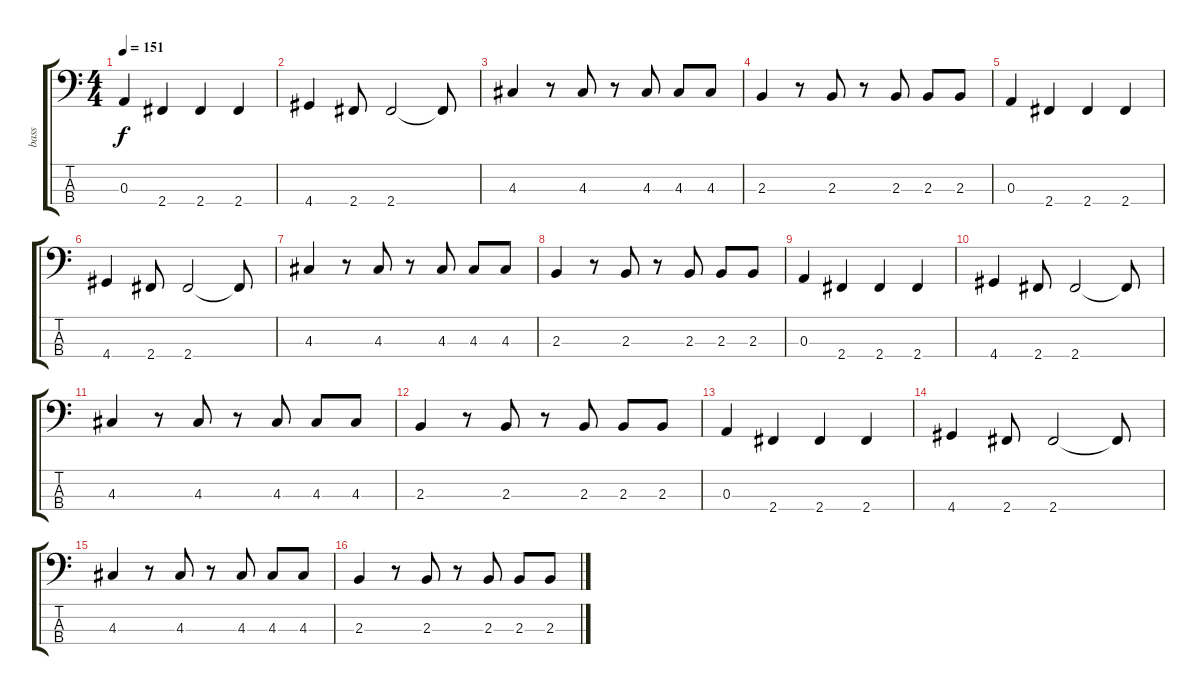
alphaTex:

\track ("bass " "bass ") {instrument electricbassfinger}
\staff {score tabs}
\tuning (G2 D2 A1 E1) {hide}
\ts (4 4)
\tempo 151
\clef f4
\ks c
0.3.4{dy f} 2.4.4 2.4.4 2.4.4 |
4.4.4 2.4.8 2.4.2 2.4{t}.8 |
4.3.4 r.8 4.3.8 r.8 4.3.8 4.3.8 4.3.8 |
2.3.4 r.8 2.3.8 r.8 2.3.8 2.3.8 2.3.8 |
0.3.4 2.4.4 2.4.4 2.4.4 |
4.4.4 2.4.8 2.4.2 2.4{t}.8 |
4.3.4 r.8 4.3.8 r.8 4.3.8 4.3.8 4.3.8 |
2.3.4 r.8 2.3.8 r.8 2.3.8 2.3.8 2.3.8 |
0.3.4 2.4.4 2.4.4 2.4.4 |
4.4.4 2.4.8 2.4.2 2.4{t}.8 |
4.3.4 r.8 4.3.8 r.8 4.3.8 4.3.8 4.3.8 |
2.3.4 r.8 2.3.8 r.8 2.3.8 2.3.8 2.3.8 |
0.3.4 2.4.4 2.4.4 2.4.4 |
4.4.4 2.4.8 2.4.2 2.4{t}.8 |
4.3.4 r.8 4.3.8 r.8 4.3.8 4.3.8 4.3.8 |
2.3.4 r.8 2.3.8 r.8 2.3.8 2.3.8 2.3.8
